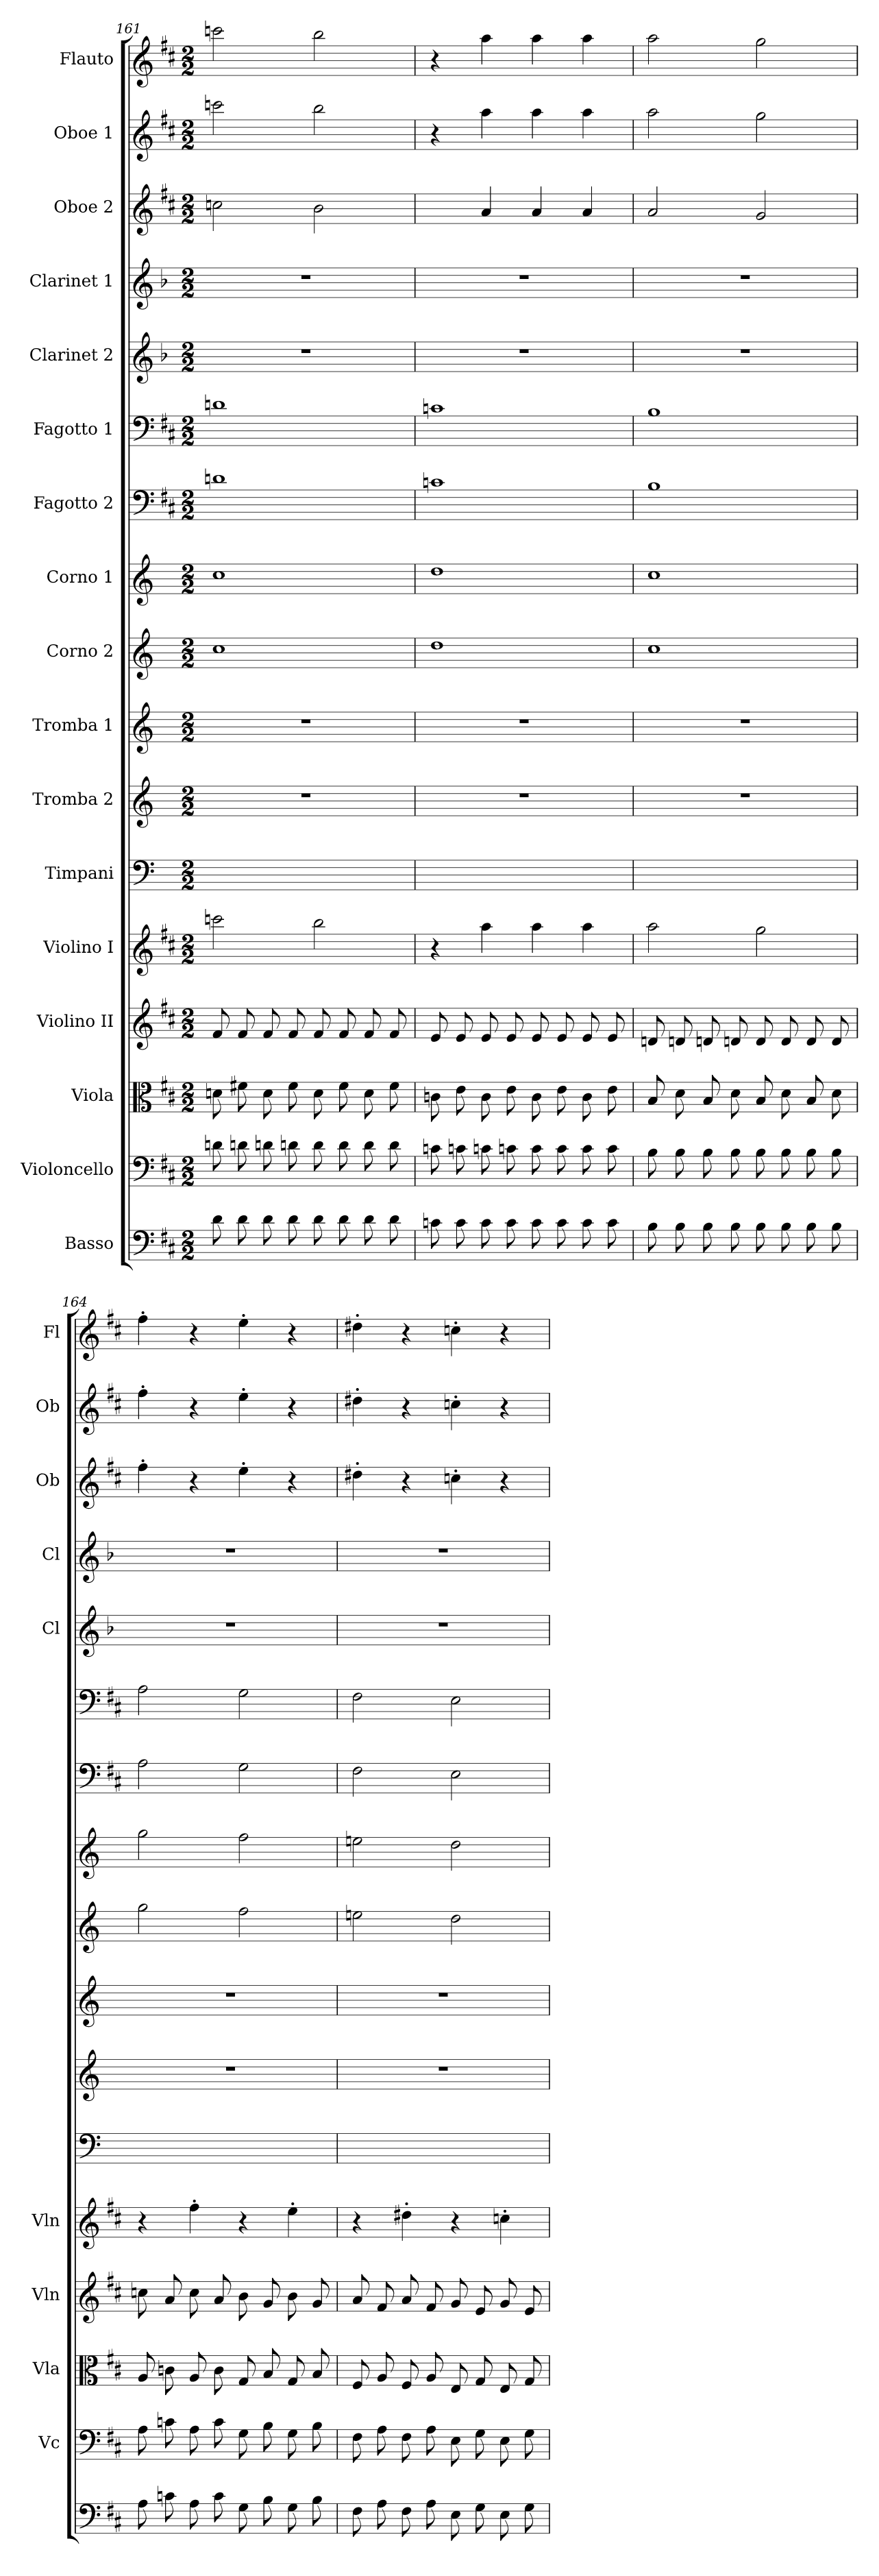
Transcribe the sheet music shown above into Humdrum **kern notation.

**kern	**kern	**kern	**kern	**kern	**kern	**kern	**kern	**kern	**kern	**kern	**kern	**kern	**kern	**kern	**kern	**kern
*part17	*part16	*part15	*part14	*part13	*part12	*part11	*part10	*part9	*part8	*part7	*part6	*part5	*part4	*part3	*part2	*part1
*staff17	*staff16	*staff15	*staff14	*staff13	*staff12	*staff11	*staff10	*staff9	*staff8	*staff7	*staff6	*staff5	*staff4	*staff3	*staff2	*staff1
*I"Basso	*I"Violoncello	*I"Viola	*I"Violino II	*I"Violino I	*I"Timpani	*I"Tromba 2	*I"Tromba 1	*I"Corno 2	*I"Corno 1	*I"Fagotto 2	*I"Fagotto 1	*I"Clarinet 2	*I"Clarinet 1	*I"Oboe 2	*I"Oboe 1	*I"Flauto
*	*I'Vc	*I'Vla	*I'Vln	*I'Vln	*	*	*	*	*	*	*	*I'Cl	*I'Cl	*I'Ob	*I'Ob	*I'Fl
*clefF4	*clefF4	*clefC3	*clefG2	*clefG2	*clefF4	*clefG2	*clefG2	*clefG2	*clefG2	*clefF4	*clefF4	*clefG2	*clefG2	*clefG2	*clefG2	*clefG2
*ITrd7c12	*	*	*	*	*	*ITrd-1c-2	*ITrd-1c-2	*ITrd6c10	*ITrd6c10	*	*	*ITrd2c3	*ITrd2c3	*	*	*
*k[f#c#]	*k[f#c#]	*k[f#c#]	*k[f#c#]	*k[f#c#]	*	*	*	*	*	*k[f#c#]	*k[f#c#]	*k[f#c#]	*k[f#c#]	*k[f#c#]	*k[f#c#]	*k[f#c#]
*M2/2	*M2/2	*M2/2	*M2/2	*M2/2	*M2/2	*M2/2	*M2/2	*M2/2	*M2/2	*M2/2	*M2/2	*M2/2	*M2/2	*M2/2	*M2/2	*M2/2
=161	=161	=161	=161	=161	=161	=161	=161	=161	=161	=161	=161	=161	=161	=161	=161	=161
8D	8dn	8dn	8f#	2cccn	1ryy	1r	1r	1d	1d	1dn	1dn	1r	1r	2ccn	2cccn	2cccn
8D	8dn	8f#X	8f#	.	.	.	.	.	.	.	.	.	.	.	.	.
8D	8dn	8d	8f#	.	.	.	.	.	.	.	.	.	.	.	.	.
8D	8dn	8f#	8f#	.	.	.	.	.	.	.	.	.	.	.	.	.
8D	8d	8d	8f#	2bb	.	.	.	.	.	.	.	.	.	2b	2bb	2bb
8D	8d	8f#	8f#	.	.	.	.	.	.	.	.	.	.	.	.	.
8D	8d	8d	8f#	.	.	.	.	.	.	.	.	.	.	.	.	.
8D	8d	8f#	8f#	.	.	.	.	.	.	.	.	.	.	.	.	.
=162	=162	=162	=162	=162	=162	=162	=162	=162	=162	=162	=162	=162	=162	=162	=162	=162
8Cn	8cn	8cn	8e	4r	1ryy	1r	1r	1e	1e	1cn	1cn	1r	1r	4ryy	4r	4r
8C	8cn	8e	8e	.	.	.	.	.	.	.	.	.	.	.	.	.
8C	8cn	8c	8e	4aa	.	.	.	.	.	.	.	.	.	4a	4aa	4aa
8C	8cn	8e	8e	.	.	.	.	.	.	.	.	.	.	.	.	.
8C	8c	8c	8e	4aa	.	.	.	.	.	.	.	.	.	4a	4aa	4aa
8C	8c	8e	8e	.	.	.	.	.	.	.	.	.	.	.	.	.
8C	8c	8c	8e	4aa	.	.	.	.	.	.	.	.	.	4a	4aa	4aa
8C	8c	8e	8e	.	.	.	.	.	.	.	.	.	.	.	.	.
=163	=163	=163	=163	=163	=163	=163	=163	=163	=163	=163	=163	=163	=163	=163	=163	=163
8BB	8B	8B	8dn	2aa	1ryy	1r	1r	1d	1d	1B	1B	1r	1r	2a	2aa	2aa
8BB	8B	8d	8dn	.	.	.	.	.	.	.	.	.	.	.	.	.
8BB	8B	8B	8dn	.	.	.	.	.	.	.	.	.	.	.	.	.
8BB	8B	8d	8dn	.	.	.	.	.	.	.	.	.	.	.	.	.
8BB	8B	8B	8d	2gg	.	.	.	.	.	.	.	.	.	2g	2gg	2gg
8BB	8B	8d	8d	.	.	.	.	.	.	.	.	.	.	.	.	.
8BB	8B	8B	8d	.	.	.	.	.	.	.	.	.	.	.	.	.
8BB	8B	8d	8d	.	.	.	.	.	.	.	.	.	.	.	.	.
=164	=164	=164	=164	=164	=164	=164	=164	=164	=164	=164	=164	=164	=164	=164	=164	=164
8AA	8A	8A	8ccn	4r	1ryy	1r	1r	2a	2a	2A	2A	1r	1r	4ff#'	4ff#'	4ff#'
8Cn	8cn	8cn	8a	.	.	.	.	.	.	.	.	.	.	.	.	.
8AA	8A	8A	8cc	4ff#'	.	.	.	.	.	.	.	.	.	4r	4r	4r
8C	8c	8c	8a	.	.	.	.	.	.	.	.	.	.	.	.	.
8GG	8G	8G	8b	4r	.	.	.	2g	2g	2G	2G	.	.	4ee'	4ee'	4ee'
8BB	8B	8B	8g	.	.	.	.	.	.	.	.	.	.	.	.	.
8GG	8G	8G	8b	4ee'	.	.	.	.	.	.	.	.	.	4r	4r	4r
8BB	8B	8B	8g	.	.	.	.	.	.	.	.	.	.	.	.	.
=165	=165	=165	=165	=165	=165	=165	=165	=165	=165	=165	=165	=165	=165	=165	=165	=165
8FF#	8F#	8F#	8a	4r	1ryy	1r	1r	2f#X	2f#X	2F#	2F#	1r	1r	4dd#X'	4dd#X'	4dd#X'
8AA	8A	8A	8f#	.	.	.	.	.	.	.	.	.	.	.	.	.
8FF#	8F#	8F#	8a	4dd#X'	.	.	.	.	.	.	.	.	.	4r	4r	4r
8AA	8A	8A	8f#	.	.	.	.	.	.	.	.	.	.	.	.	.
8EE	8E	8E	8g	4r	.	.	.	2e	2e	2E	2E	.	.	4ccn'	4ccn'	4ccn'
8GG	8G	8G	8e	.	.	.	.	.	.	.	.	.	.	.	.	.
8EE	8E	8E	8g	4ccn'	.	.	.	.	.	.	.	.	.	4r	4r	4r
8GG	8G	8G	8e	.	.	.	.	.	.	.	.	.	.	.	.	.
=	=	=	=	=	=	=	=	=	=	=	=	=	=	=	=	=
*-	*-	*-	*-	*-	*-	*-	*-	*-	*-	*-	*-	*-	*-	*-	*-	*-
